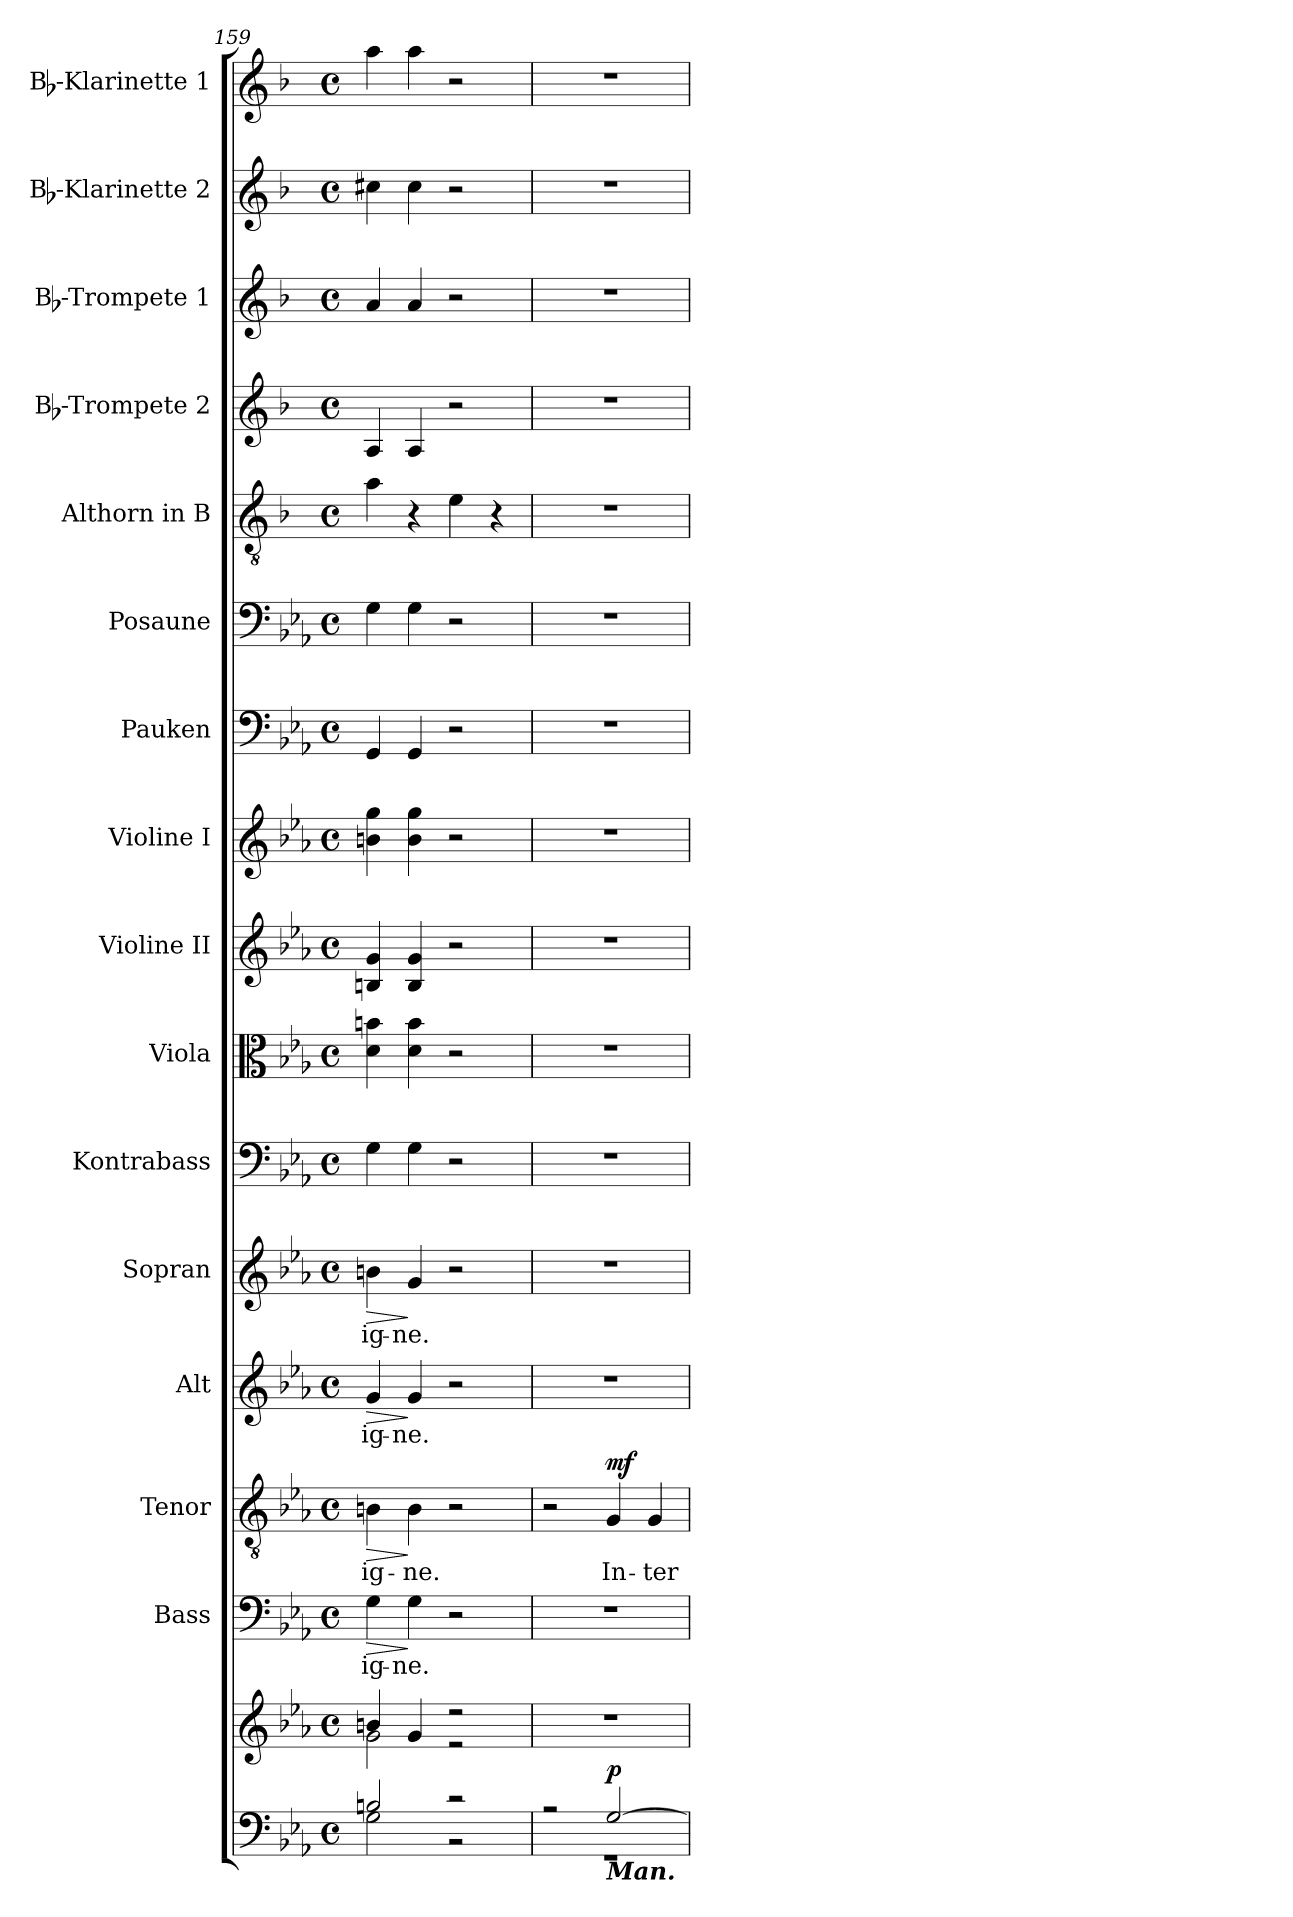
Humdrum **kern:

**kern	**kern	**dynam	**kern	**text	**dynam	**kern	**text	**dynam	**kern	**text	**dynam	**kern	**text	**dynam	**kern	**kern	**kern	**kern	**kern	**kern	**kern	**kern	**kern	**kern	**kern
*part16	*part16	*part16	*part15	*part15	*part15	*part14	*part14	*part14	*part13	*part13	*part13	*part12	*part12	*part12	*part11	*part10	*part9	*part8	*part7	*part6	*part5	*part4	*part3	*part2	*part1
*staff17	*staff16	*staff16/17	*staff15	*staff15	*staff15	*staff14	*staff14	*staff14	*staff13	*staff13	*staff13	*staff12	*staff12	*staff12	*staff11	*staff10	*staff9	*staff8	*staff7	*staff6	*staff5	*staff4	*staff3	*staff2	*staff1
*	*	*	*I"Bass	*	*	*I"Tenor	*	*	*I"Alt	*	*	*I"Sopran	*	*	*I"Kontrabass	*I"Viola	*I"Violine II	*I"Violine I	*I"Pauken	*I"Posaune	*I"Althorn in B	*I"Bb-Trompete 2	*I"Bb-Trompete 1	*I"Bb-Klarinette 2	*I"Bb-Klarinette 1
*	*	*	*I'B.	*	*	*I'T.	*	*	*I'A.	*	*	*I'S.	*	*	*I'Kb.	*I'Vla.	*I'Vl. II	*I'Vl. I	*I'Pk.	*I'Pos.	*	*I'Bb Trp. 2	*I'Bb Trp. 1	*I'Bb Kl. 2	*I'Bb Kl. 1
*clefF4	*clefG2	*	*clefF4	*	*	*clefGv2	*	*	*clefG2	*	*	*clefG2	*	*	*clefF4	*clefC3	*clefG2	*clefG2	*clefF4	*clefF4	*clefGv2	*clefG2	*clefG2	*clefG2	*clefG2
*	*	*	*	*	*	*	*	*	*	*	*	*	*	*	*ITrd7c12	*	*	*	*	*	*ITrd1c2	*ITrd1c2	*ITrd1c2	*ITrd1c2	*ITrd1c2
*k[b-e-a-]	*k[b-e-a-]	*	*k[b-e-a-]	*	*	*k[b-e-a-]	*	*	*k[b-e-a-]	*	*	*k[b-e-a-]	*	*	*k[b-e-a-]	*k[b-e-a-]	*k[b-e-a-]	*k[b-e-a-]	*k[b-e-a-]	*k[b-e-a-]	*k[b-e-a-]	*k[b-e-a-]	*k[b-e-a-]	*k[b-e-a-]	*k[b-e-a-]
*E-:	*E-:	*	*E-:	*	*	*E-:	*	*	*E-:	*	*	*E-:	*	*	*E-:	*E-:	*E-:	*E-:	*E-:	*E-:	*E-:	*E-:	*E-:	*E-:	*E-:
*M4/4	*M4/4	*	*M4/4	*	*	*M4/4	*	*	*M4/4	*	*	*M4/4	*	*	*M4/4	*M4/4	*M4/4	*M4/4	*M4/4	*M4/4	*M4/4	*M4/4	*M4/4	*M4/4	*M4/4
*met(c)	*met(c)	*	*met(c)	*	*	*met(c)	*	*	*met(c)	*	*	*met(c)	*	*	*met(c)	*met(c)	*met(c)	*met(c)	*met(c)	*met(c)	*met(c)	*met(c)	*met(c)	*met(c)	*met(c)
=159	=159	=159	=159	=159	=159	=159	=159	=159	=159	=159	=159	=159	=159	=159	=159	=159	=159	=159	=159	=159	=159	=159	=159	=159	=159
*^	*^	*	*	*	*	*	*	*	*	*	*	*	*	*	*	*	*	*	*	*	*	*	*	*	*
!	!	!	!	!	!	!LO:LY:b	!LO:HP:b	!	!LO:LY:b	!LO:HP:b	!	!LO:LY:b	!LO:HP:b	!	!LO:LY:b	!LO:HP:b	!	!	!	!	!	!	!	!	!	!	!
2Bn/	2G\	4bn/	2g\	.	4G\	ig-	>	4Bn\	ig-	>	4g/	ig-	>	4bn\	ig-	>	4GG\	4d\ 4bn\	4Bn/ 4g/	4bn\ 4gg\	4GG/	4G\	4g\	4G/	4g/	4bn\	4gg\
!	!	!	!	!	!	!LO:LY:b	!	!	!LO:LY:b	!	!	!LO:LY:b	!	!	!LO:LY:b	!	!	!	!	!	!	!	!	!	!	!	!
.	.	4g/	.	.	4G\	-ne.	]	4B\	-ne.	]	4g/	-ne.	]	4g/	-ne.	]	4GG\	4d\ 4b\	4B/ 4g/	4b\ 4gg\	4GG/	4G\	4r	4G/	4g/	4b\	4gg\
2r	2r	2r	2r	.	2r	.	.	2r	.	.	2r	.	.	2r	.	.	2r	2r	2r	2r	2r	2r	4d\	2r	2r	2r	2r
.	.	.	.	.	.	.	.	.	.	.	.	.	.	.	.	.	.	.	.	.	.	.	4r	.	.	.	.
*	*	*v	*v	*	*	*	*	*	*	*	*	*	*	*	*	*	*	*	*	*	*	*	*	*	*	*	*
=160	=160	=160	=160	=160	=160	=160	=160	=160	=160	=160	=160	=160	=160	=160	=160	=160	=160	=160	=160	=160	=160	=160	=160	=160	=160	=160
2rA	1rGG	1r	.	1r	.	.	2r	.	.	1r	.	.	1r	.	.	1r	1r	1r	1r	1r	1r	1r	1r	1r	1r	1r
!LO:TX:b:Bi:t=Man.	!	!	!	!	!	!	!	!	!	!	!	!	!	!	!	!	!	!	!	!	!	!	!	!	!	!
!	!	!	!LO:DY:a=2	!	!	!	!	!LO:LY:b	!LO:DY:a	!	!	!	!	!	!	!	!	!	!	!	!	!	!	!	!	!
[>2G/	.	.	p	.	.	.	4G/	In-	mf	.	.	.	.	.	.	.	.	.	.	.	.	.	.	.	.	.
!	!	!	!	!	!	!	!	!LO:LY:b	!	!	!	!	!	!	!	!	!	!	!	!	!	!	!	!	!	!
.	.	.	.	.	.	.	4G/	-ter	.	.	.	.	.	.	.	.	.	.	.	.	.	.	.	.	.	.
*v	*v	*	*	*	*	*	*	*	*	*	*	*	*	*	*	*	*	*	*	*	*	*	*	*	*	*
=	=	=	=	=	=	=	=	=	=	=	=	=	=	=	=	=	=	=	=	=	=	=	=	=	=
*-	*-	*-	*-	*-	*-	*-	*-	*-	*-	*-	*-	*-	*-	*-	*-	*-	*-	*-	*-	*-	*-	*-	*-	*-	*-
